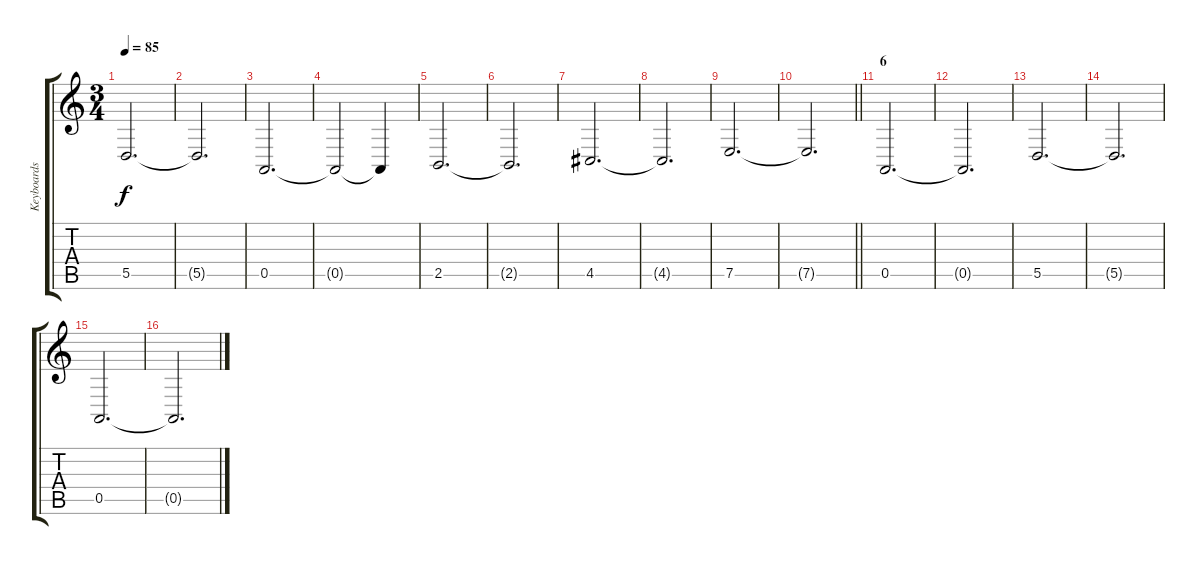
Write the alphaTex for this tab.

\track ("Keyboards 1" "Keyboards ") {instrument rockorgan}
\staff {score tabs}
\tuning (E4 B3 G3 D3 A2 E2) {hide}
\ts (3 4)
\tempo 85
\clef g2
\ks c
5.5.2{d dy f} |
5.5{t}.2{d} |
0.5.2{d} |
0.5{t}.2 0.5{t}.4 |
2.5.2{d} |
2.5{t}.2{d} |
4.5.2{d} |
4.5{t}.2{d} |
7.5.2{d} |
\barLineRight lightlight
7.5{t}.2{d} |
\section ("" "6")
0.5.2{d} |
0.5{t}.2{d} |
5.5.2{d} |
5.5{t}.2{d} |
0.5.2{d} |
0.5{t}.2{d}
